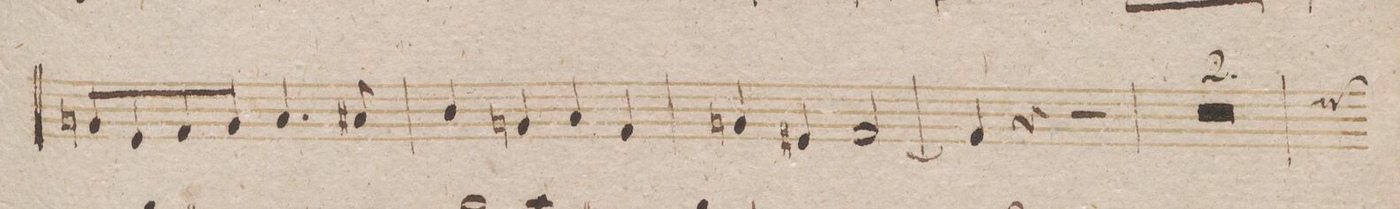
**kern	**dynam
*I"Fagotto 2do	*
*clefF4	*
*k[b-]	*
*met(c)	*
*M4/4	*
8BBn/L	.
8GG/	.
8AA/	.
8BB/J	.
4.C/	.
8C#X/	.
=236	=236
4D/	.
4BBn/	.
4C/	.
4AA/	.
=237	=237
4BBn/	.
4GG#X/	.
[2AA/	.
=238	=238
4AA/]	.
4r	.
2r	.
=239	=239
0r	.
=240	=240
*custos:G	*
=241	=241
*-	*-
